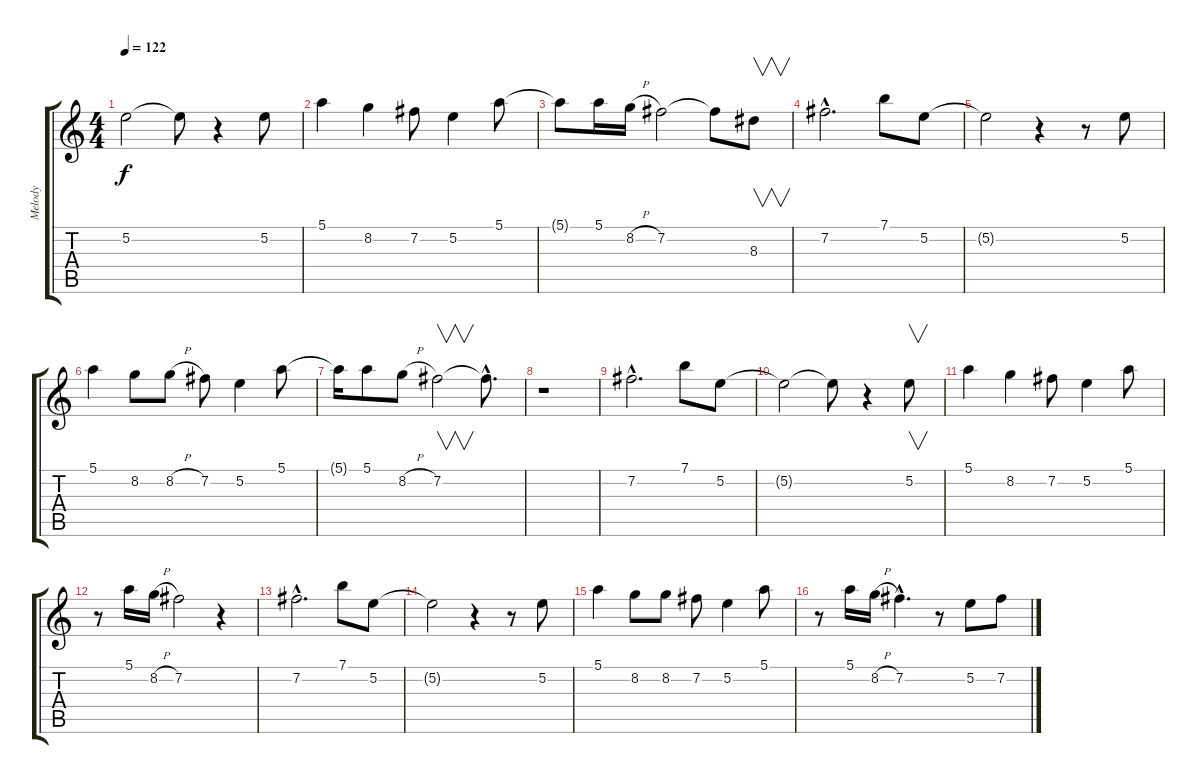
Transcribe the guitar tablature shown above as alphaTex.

\track ("Melody              " "Melody    ") {instrument distortionguitar}
\staff {score tabs}
\tuning (E4 B3 G3 D3 A2 E2) {hide}
\ts (4 4)
\tempo 122
\clef g2
\ks c
5.2{t}.2{dy f} 5.2{t}.8 r.4 5.2.8 |
5.1.4 8.2.4 7.2.8 5.2.4 5.1.8 |
5.1{t}.8 5.1.16 8.2{h}.16 7.2.2 7.2{t}.8 8.3.8{v} |
7.2{hac}.2{d} 7.1.8 5.2.8 |
5.2{t}.2 r.4 r.8 5.2.8 |
5.1.4 8.2.8 8.2{h}.8 7.2.8 5.2.4 5.1.8 |
5.1{t}.16 5.1.8 8.2{h}.8 7.2.2{v} 7.2{hac t}.8{d} |
r.1 |
7.2{hac}.2{d} 7.1.8 5.2.8 |
5.2{t}.2 5.2{t}.8 r.4 5.2.8{v} |
5.1.4 8.2.4 7.2.8 5.2.4 5.1.8 |
r.8 5.1.16 8.2{h}.16 7.2.2 r.4 |
7.2{hac}.2{d} 7.1.8 5.2.8 |
5.2{t}.2 r.4 r.8 5.2.8 |
5.1.4 8.2.8 8.2.8 7.2.8 5.2.4 5.1.8 |
r.8 5.1.16 8.2{h}.16 7.2{hac}.4{d} r.8 5.2.8 7.2.8
